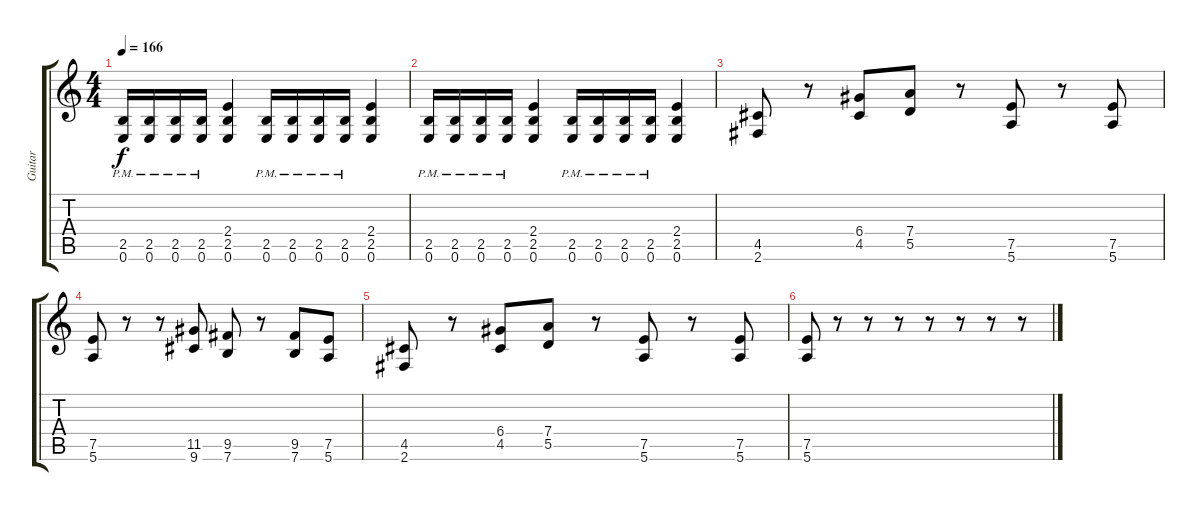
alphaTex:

\track ("Guitar" "Guitar") {instrument distortionguitar}
\staff {score tabs}
\tuning (E4 B3 G3 D3 A2 E2) {hide}
\ts (4 4)
\tempo 166
\clef g2
\ks c
(2.5{pm} 0.6{pm}).16{dy f} (2.5{pm} 0.6{pm}).16 (2.5{pm} 0.6{pm}).16 (2.5{pm} 0.6{pm}).16 (2.4 2.5 0.6).4 (2.5{pm} 0.6{pm}).16 (2.5{pm} 0.6{pm}).16 (2.5{pm} 0.6{pm}).16 (2.5{pm} 0.6{pm}).16 (2.4 2.5 0.6).4 |
(2.5{pm} 0.6{pm}).16 (2.5{pm} 0.6{pm}).16 (2.5{pm} 0.6{pm}).16 (2.5{pm} 0.6{pm}).16 (2.4 2.5 0.6).4 (2.5{pm} 0.6{pm}).16 (2.5{pm} 0.6{pm}).16 (2.5{pm} 0.6{pm}).16 (2.5{pm} 0.6{pm}).16 (2.4 2.5 0.6).4 |
(4.5 2.6).8 r.8 (6.4 4.5).8 (7.4 5.5).8 r.8 (7.5 5.6).8 r.8 (7.5 5.6).8 |
(7.5 5.6).8 r.8 r.8 (11.5 9.6).8 (9.5 7.6).8 r.8 (9.5 7.6).8 (7.5 5.6).8 |
(4.5 2.6).8 r.8 (6.4 4.5).8 (7.4 5.5).8 r.8 (7.5 5.6).8 r.8 (7.5 5.6).8 |
(7.5 5.6).8 r.8 r.8 r.8 r.8 r.8 r.8 r.8
